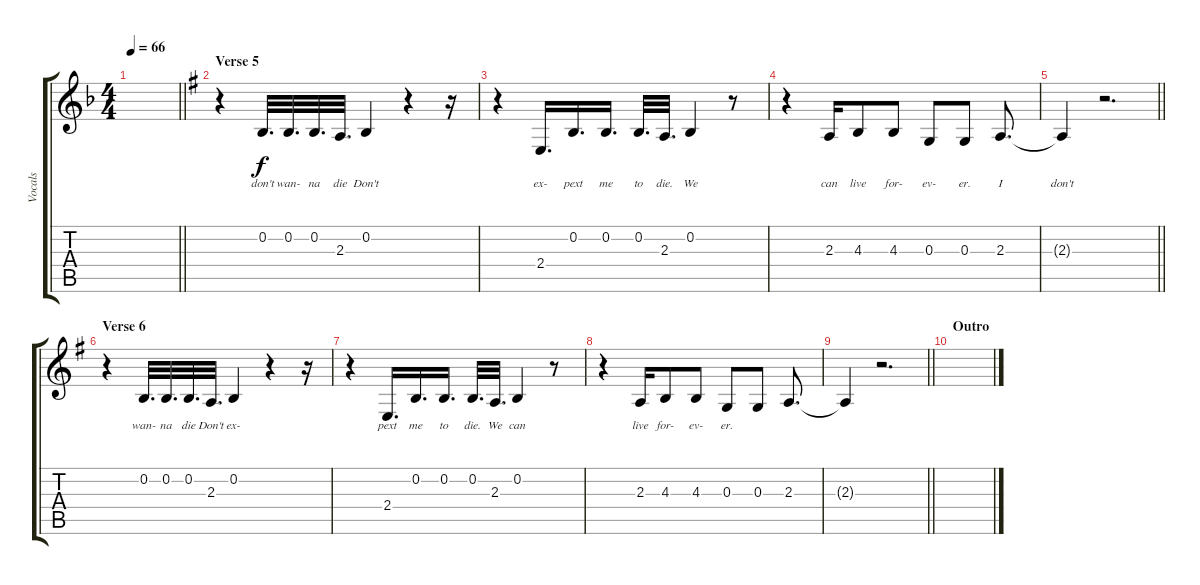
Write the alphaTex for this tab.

\track ("Vocals" "Vocals") {instrument altosax}
\staff {score tabs}
\tuning (E4 B3 G3 D3 A2 E2) {hide}
\ts (4 4)
\tempo 66
\clef g2
\barLineRight lightlight
\ks f
|
\section ("" "Verse 5")
\ks g
r.4 0.2.32{d lyrics (0 "don't") lyrics (1 "") lyrics (2 "") lyrics (3 "") lyrics (4 "")} 0.2.32{d lyrics (0 "wan-") lyrics (1 "") lyrics (2 "") lyrics (3 "") lyrics (4 "")} 0.2.32{d lyrics (0 "na") lyrics (1 "") lyrics (2 "") lyrics (3 "") lyrics (4 "")} 2.3.32{d lyrics (0 "die") lyrics (1 "") lyrics (2 "") lyrics (3 "") lyrics (4 "")} 0.2.4{lyrics (0 "Don't") lyrics (1 "") lyrics (2 "") lyrics (3 "") lyrics (4 "")} r.4 r.16 |
r.4 2.4.16{d lyrics (0 "ex-") lyrics (1 "") lyrics (2 "") lyrics (3 "") lyrics (4 "")} 0.2.16{d lyrics (0 "pext") lyrics (1 "") lyrics (2 "") lyrics (3 "") lyrics (4 "")} 0.2.16{d lyrics (0 "me") lyrics (1 "") lyrics (2 "") lyrics (3 "") lyrics (4 "")} 0.2.32{d lyrics (0 "to") lyrics (1 "") lyrics (2 "") lyrics (3 "") lyrics (4 "")} 2.3.32{d lyrics (0 "die.") lyrics (1 "") lyrics (2 "") lyrics (3 "") lyrics (4 "")} 0.2.4{lyrics (0 "We") lyrics (1 "") lyrics (2 "") lyrics (3 "") lyrics (4 "")} r.8 |
r.4 2.3.16{lyrics (0 "can") lyrics (1 "") lyrics (2 "") lyrics (3 "") lyrics (4 "")} 4.3.8{lyrics (0 "live") lyrics (1 "") lyrics (2 "") lyrics (3 "") lyrics (4 "")} 4.3.8{lyrics (0 "for-") lyrics (1 "") lyrics (2 "") lyrics (3 "") lyrics (4 "")} 0.3.8{lyrics (0 "ev-") lyrics (1 "") lyrics (2 "") lyrics (3 "") lyrics (4 "")} 0.3.8{lyrics (0 "er.") lyrics (1 "") lyrics (2 "") lyrics (3 "") lyrics (4 "")} 2.3.8{d lyrics (0 "I") lyrics (1 "") lyrics (2 "") lyrics (3 "") lyrics (4 "")} |
\barLineRight lightlight
2.3{t}.4{lyrics (0 "don't") lyrics (1 "") lyrics (2 "") lyrics (3 "") lyrics (4 "")} r.2{d} |
\section ("" "Verse 6")
r.4 0.2.32{d lyrics (0 "wan-") lyrics (1 "") lyrics (2 "") lyrics (3 "") lyrics (4 "")} 0.2.32{d lyrics (0 "na") lyrics (1 "") lyrics (2 "") lyrics (3 "") lyrics (4 "")} 0.2.32{d lyrics (0 "die") lyrics (1 "") lyrics (2 "") lyrics (3 "") lyrics (4 "")} 2.3.32{d lyrics (0 "Don't") lyrics (1 "") lyrics (2 "") lyrics (3 "") lyrics (4 "")} 0.2.4{lyrics (0 "ex-") lyrics (1 "") lyrics (2 "") lyrics (3 "") lyrics (4 "")} r.4 r.16 |
r.4 2.4.16{d lyrics (0 "pext") lyrics (1 "") lyrics (2 "") lyrics (3 "") lyrics (4 "")} 0.2.16{d lyrics (0 "me") lyrics (1 "") lyrics (2 "") lyrics (3 "") lyrics (4 "")} 0.2.16{d lyrics (0 "to") lyrics (1 "") lyrics (2 "") lyrics (3 "") lyrics (4 "")} 0.2.32{d lyrics (0 "die.") lyrics (1 "") lyrics (2 "") lyrics (3 "") lyrics (4 "")} 2.3.32{d lyrics (0 "We") lyrics (1 "") lyrics (2 "") lyrics (3 "") lyrics (4 "")} 0.2.4{lyrics (0 "can") lyrics (1 "") lyrics (2 "") lyrics (3 "") lyrics (4 "")} r.8 |
r.4 2.3.16{lyrics (0 "live") lyrics (1 "") lyrics (2 "") lyrics (3 "") lyrics (4 "")} 4.3.8{lyrics (0 "for-") lyrics (1 "") lyrics (2 "") lyrics (3 "") lyrics (4 "")} 4.3.8{lyrics (0 "ev-") lyrics (1 "") lyrics (2 "") lyrics (3 "") lyrics (4 "")} 0.3.8{lyrics (0 "er.") lyrics (1 "") lyrics (2 "") lyrics (3 "") lyrics (4 "")} 0.3.8 2.3.8{d} |
\barLineRight lightlight
2.3{t}.4 r.2{d} |
\section ("" "Outro")
